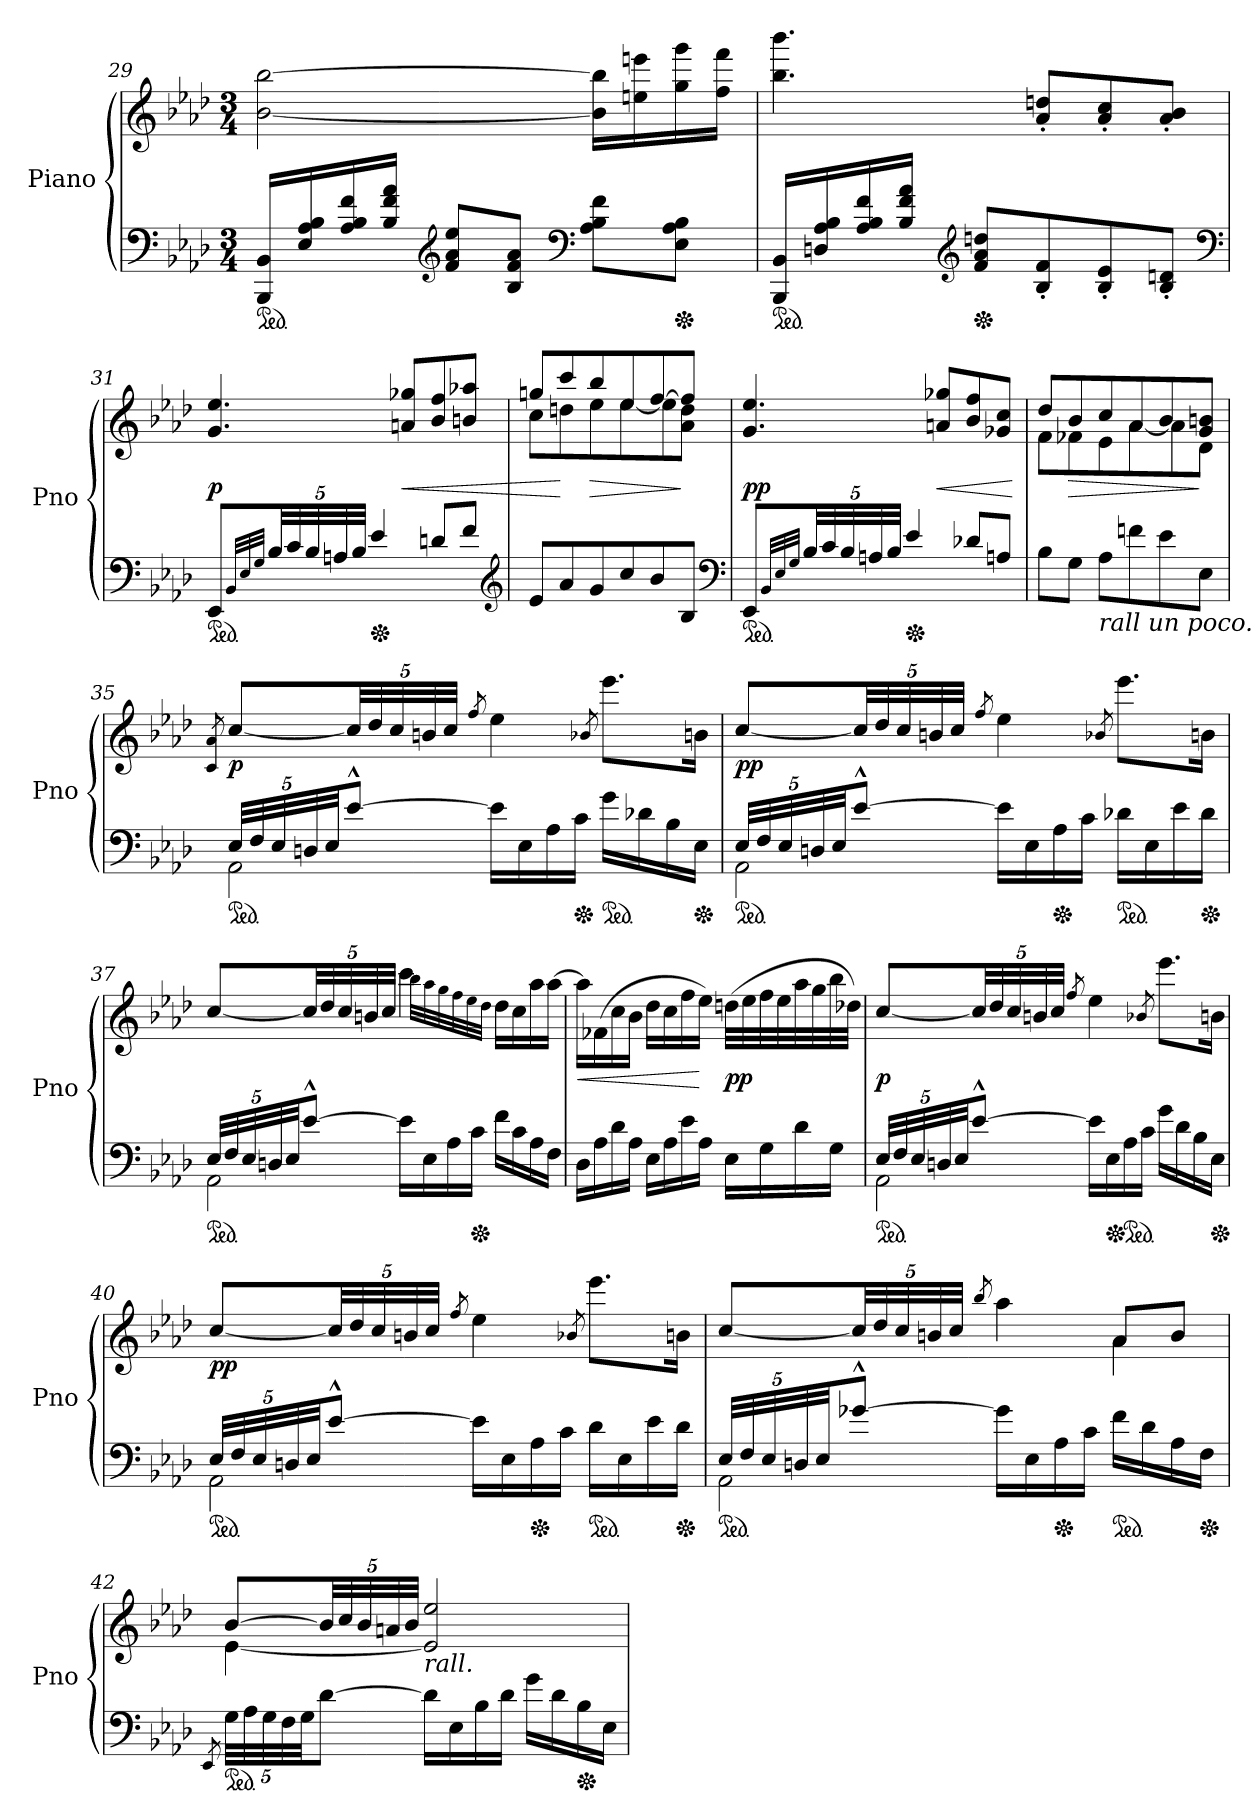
**kern	**kern	**dynam
*part2	*part1	*part1
*staff2	*staff1	*staff1
*I"Piano	*I"Piano	*
*I'Pno	*I'Pno	*
*clefF4	*clefG2	*
*k[b-e-a-d-]	*k[b-e-a-d-]	*
*A-:	*A-:	*
*M3/4	*M3/4	*
*ped	*	*
=29	=29	=29
16BBB-/ 16BB-/LL	[2b-\ [2bb-\	.
16E-/ 16A-/ 16B-/	.	.
16A-/ 16B-/ 16f/	.	.
16B-/ 16f/ 16a-/JJ	.	.
*clefG2	*	*
8f/ 8a-/ 8ee-/L	.	.
8B-/ 8f/ 8a-/J	.	.
*clefF4	*	*
8A-\ 8B-\ 8f\L	16b-]\ 16bb-]\LL	.
.	16een\ 16eeen\	.
*Xped	*	*
8E-\ 8A-\ 8B-\J	16gg\ 16ggg\	.
.	16ff\ 16fff\JJ	.
=30	=30	=30
*ped	*	*
16BBB-/ 16BB-/LL	4.bb-\ 4.bbb-\	.
16Dn/ 16A-/ 16B-/	.	.
16A-/ 16B-/ 16f/	.	.
16B-/ 16f/ 16a-/JJ	.	.
*clefG2	*	*
*Xped	*	*
8f/ 8a-/ 8ddn/L	.	.
8B-'/ 8f'/	8a-'/ 8ddn'/L	.
8B-'/ 8e-'/	8a-'/ 8cc'/	.
8B-'/ 8dn'/J	8a-'/ 8b-'/J	.
*clefF4	*	*
=31	=31	=31
*ped	*	*
8EE-/L	4.g/ 4.ee-/	p
32qqBB-/LLL	.	.
32qqE-/	.	.
32qqG/JJJ	.	.
40B-/LL	.	.
40c/	.	.
40B-/	.	.
40An/	.	.
40B-/JJJ	.	.
*Xped	*	*
4e-/	.	.
!	!	!LO:HP:b
.	8an/ 8gg-X/L	<
8dn/L	8b-/ 8ff/	.
8f/J	8bn/ 8aa-X/J	.
*clefG2	*	*
=32	=32	=32
*	*^	*
8e-/L	8ggn/L	8cc\L	.
8a-/	8ccc/	8ddn\	[
!	!	!	!LO:HP:b
8g/	8bb-/	8ee-\	>
8cc/	8ee-/	[8ee-\	.
8b-/	[8ff/	8ee-\]	.
8B-/J	8ff/J]	8a-\ 8dd\J	]
*	*v	*v	*
*clefF4	*	*
=33	=33	=33
*ped	*	*
8EE-/L	4.g/ 4.ee-/	pp
32qqBB-/LLL	.	.
32qqE-/	.	.
32qqG/JJJ	.	.
40B-/LL	.	.
40c/	.	.
40B-/	.	.
40An/	.	.
40B-/JJJ	.	.
*Xped	*	*
4e-/	.	.
!	!	!LO:HP:b
.	8an/ 8gg-X/L	<
8d-X/L	8b-/ 8ff/	.
8An/J	8g-X/ 8cc/J	.
.	.	[
=34	=34	=34
*	*^	*
8B-\L	8dd-/L	8f\L	.
!	!	!	!LO:HP:b
8G\J	8b-/	8f-X\	>
!LO:TX:b:i:t=rall un poco.	!	!	!
8A-\L	8cc/	8e-\	.
8fn\	8a-/	[8a-\	.
8e-\	8b-/	8a-\]	.
8E-\J	8g/ 8bn/J	8d-\J	]
*	*v	*v	*
=35	=35	=35
.	8qc/ 8qa-/	.
*^	*	*
*ped	*	*	*
40E-/LLL	2AA-\	[8cc/L	p
40F/	.	.	.
40E-/	.	.	.
40Dn/	.	.	.
40E-/JJ	.	.	.
[8e-^^</J	.	40cc/LL]	.
.	.	40dd-/	.
.	.	40cc/	.
.	.	40bn/	.
.	.	40cc/JJJ	.
.	.	8qff/	.
16e-\LL]	.	4ee-\	.
16E-\	.	.	.
16A-\	.	.	.
*Xped	*	*	*
16c\JJ	.	.	.
.	.	8qb-X/	.
*ped	*	*	*
16g\LL	4ryy	8.eee-\L	.
16d-X\	.	.	.
16B-\	.	.	.
*Xped	*	*	*
16E-\JJ	.	16bn\Jk	.
=36	=36	=36	=36
*ped	*	*	*
40E-/LLL	2AA-\	[8cc/L	pp
40F/	.	.	.
40E-/	.	.	.
40Dn/	.	.	.
40E-/JJ	.	.	.
[8e-^^</J	.	40cc/LL]	.
.	.	40dd-/	.
.	.	40cc/	.
.	.	40bn/	.
.	.	40cc/JJJ	.
.	.	8qff/	.
16e-\LL]	.	4ee-\	.
16E-\	.	.	.
*Xped	*	*	*
16A-\	.	.	.
16c\JJ	.	.	.
.	.	8qb-X/	.
*ped	*	*	*
16d-X\LL	4ryy	8.eee-\L	.
16E-\	.	.	.
16e-\	.	.	.
*Xped	*	*	*
16d-\JJ	.	16bn\Jk	.
=37	=37	=37	=37
*ped	*	*	*
40E-/LLL	2AA-\	[8cc/L	.
40F/	.	.	.
40E-/	.	.	.
40Dn/	.	.	.
40E-/JJ	.	.	.
[8e-^^</J	.	40cc/LL]	.
.	.	40dd-/	.
.	.	40cc/	.
.	.	40bn/	.
.	.	40cc/JJJ	.
16e-\LL]	.	4ccc\	.
16E-\	.	.	.
16A-\	.	.	.
*Xped	*	*	*
16c\JJ	.	.	.
.	.	32qqbb-\LLL	.
.	.	32qqaa-\	.
.	.	32qqgg\	.
.	.	32qqff\	.
.	.	32qqee-\	.
.	.	32qqdd-\JJJ	.
16f\LL	4ryy	16dd-\LL	.
16c\	.	16cc\	.
16A-\	.	16aa-\	.
16F\JJ	.	[16aa-\JJ	.
*v	*v	*	*
=38	=38	=38
!	!	!LO:HP:b
16D-\LL	16aa-\LL]	<
16A-\	(16f-X\	.
16d-\	16cc\	.
16A-\JJ	16b-\JJ	.
16E-\LL	16dd-\LL	.
16A-\	16cc\	.
16e-\	16ff\	.
16A-\JJ	16ee-\JJ)	[
16E-\LL	(32ddn\LLL	pp
.	32ee-\	.
16G\	32ff\	.
.	32ee-\	.
16d-\	32aa-\	.
.	32gg\	.
16G\JJ	32bb-\	.
.	32dd-X\JJJ)	.
=39	=39	=39
*^	*	*
*ped	*	*	*
40E-/LLL	2AA-\	[8cc/L	p
40F/	.	.	.
40E-/	.	.	.
40Dn/	.	.	.
40E-/JJ	.	.	.
[8e-^^</J	.	40cc/LL]	.
.	.	40dd-/	.
.	.	40cc/	.
.	.	40bn/	.
.	.	40cc/JJJ	.
.	.	8qff/	.
16e-\LL]	.	4ee-\	.
*Xped	*	*	*
16E-\	.	.	.
*ped	*	*	*
16A-\	.	.	.
16c\JJ	.	.	.
.	.	8qb-X/	.
16g\LL	4ryy	8.eee-\L	.
16d-\	.	.	.
16B-\	.	.	.
*Xped	*	*	*
16E-\JJ	.	16bn\Jk	.
=40	=40	=40	=40
*ped	*	*	*
40E-/LLL	2AA-\	[8cc/L	pp
40F/	.	.	.
40E-/	.	.	.
40Dn/	.	.	.
40E-/JJ	.	.	.
[8e-^^</J	.	40cc/LL]	.
.	.	40dd-/	.
.	.	40cc/	.
.	.	40bn/	.
.	.	40cc/JJJ	.
.	.	8qff/	.
16e-\LL]	.	4ee-\	.
16E-\	.	.	.
*Xped	*	*	*
16A-\	.	.	.
16c\JJ	.	.	.
.	.	8qb-X/	.
*ped	*	*	*
16d-\LL	4ryy	8.eee-\L	.
16E-\	.	.	.
16e-\	.	.	.
*Xped	*	*	*
16d-\JJ	.	16bn\Jk	.
=41	=41	=41	=41
*	*	*^	*
*ped	*	*	*	*
40E-/LLL	2AA-\	[8cc/L	2ryy	.
40F/	.	.	.	.
40E-/	.	.	.	.
40Dn/	.	.	.	.
40E-/JJ	.	.	.	.
[8g-X^^</J	.	40cc/LL]	.	.
.	.	40dd-/	.	.
.	.	40cc/	.	.
.	.	40bn/	.	.
.	.	40cc/JJJ	.	.
.	.	8qbb-/	.	.
16g-\LL]	.	4aa-\	.	.
16E-\	.	.	.	.
*Xped	*	*	*	*
16A-\	.	.	.	.
16c\JJ	.	.	.	.
*ped	*	*	*	*
16f\LL	4ryy	8a-/L	4a-\	.
16d-\	.	.	.	.
16A-\	.	8b/J	.	.
*Xped	*	*	*	*
16F\JJ	.	.	.	.
*v	*v	*	*	*
=42	=42	=42	=42
8qEE-/	.	.	.
*ped	*	*	*
40G\LLL	[8b-/L	[4e-\	.
40A-\	.	.	.
40G\	.	.	.
40F\	.	.	.
40G\JJ	.	.	.
[8d-\J	40b-/LL]	.	.
.	40cc/	.	.
.	40b-/	.	.
.	40an/	.	.
.	40b-/JJJ	.	.
!	!LO:TX:b:i:t=rall.	!	!
16d-\LL]	2e-]/ 2ee-/	2ryy	.
16E-\	.	.	.
16B-\	.	.	.
16d-\JJ	.	.	.
16g\LL	.	.	.
16d-\	.	.	.
*Xped	*	*	*
16B-\	.	.	.
16E-\JJ	.	.	.
*	*v	*v	*
=	=	=
*-	*-	*-
